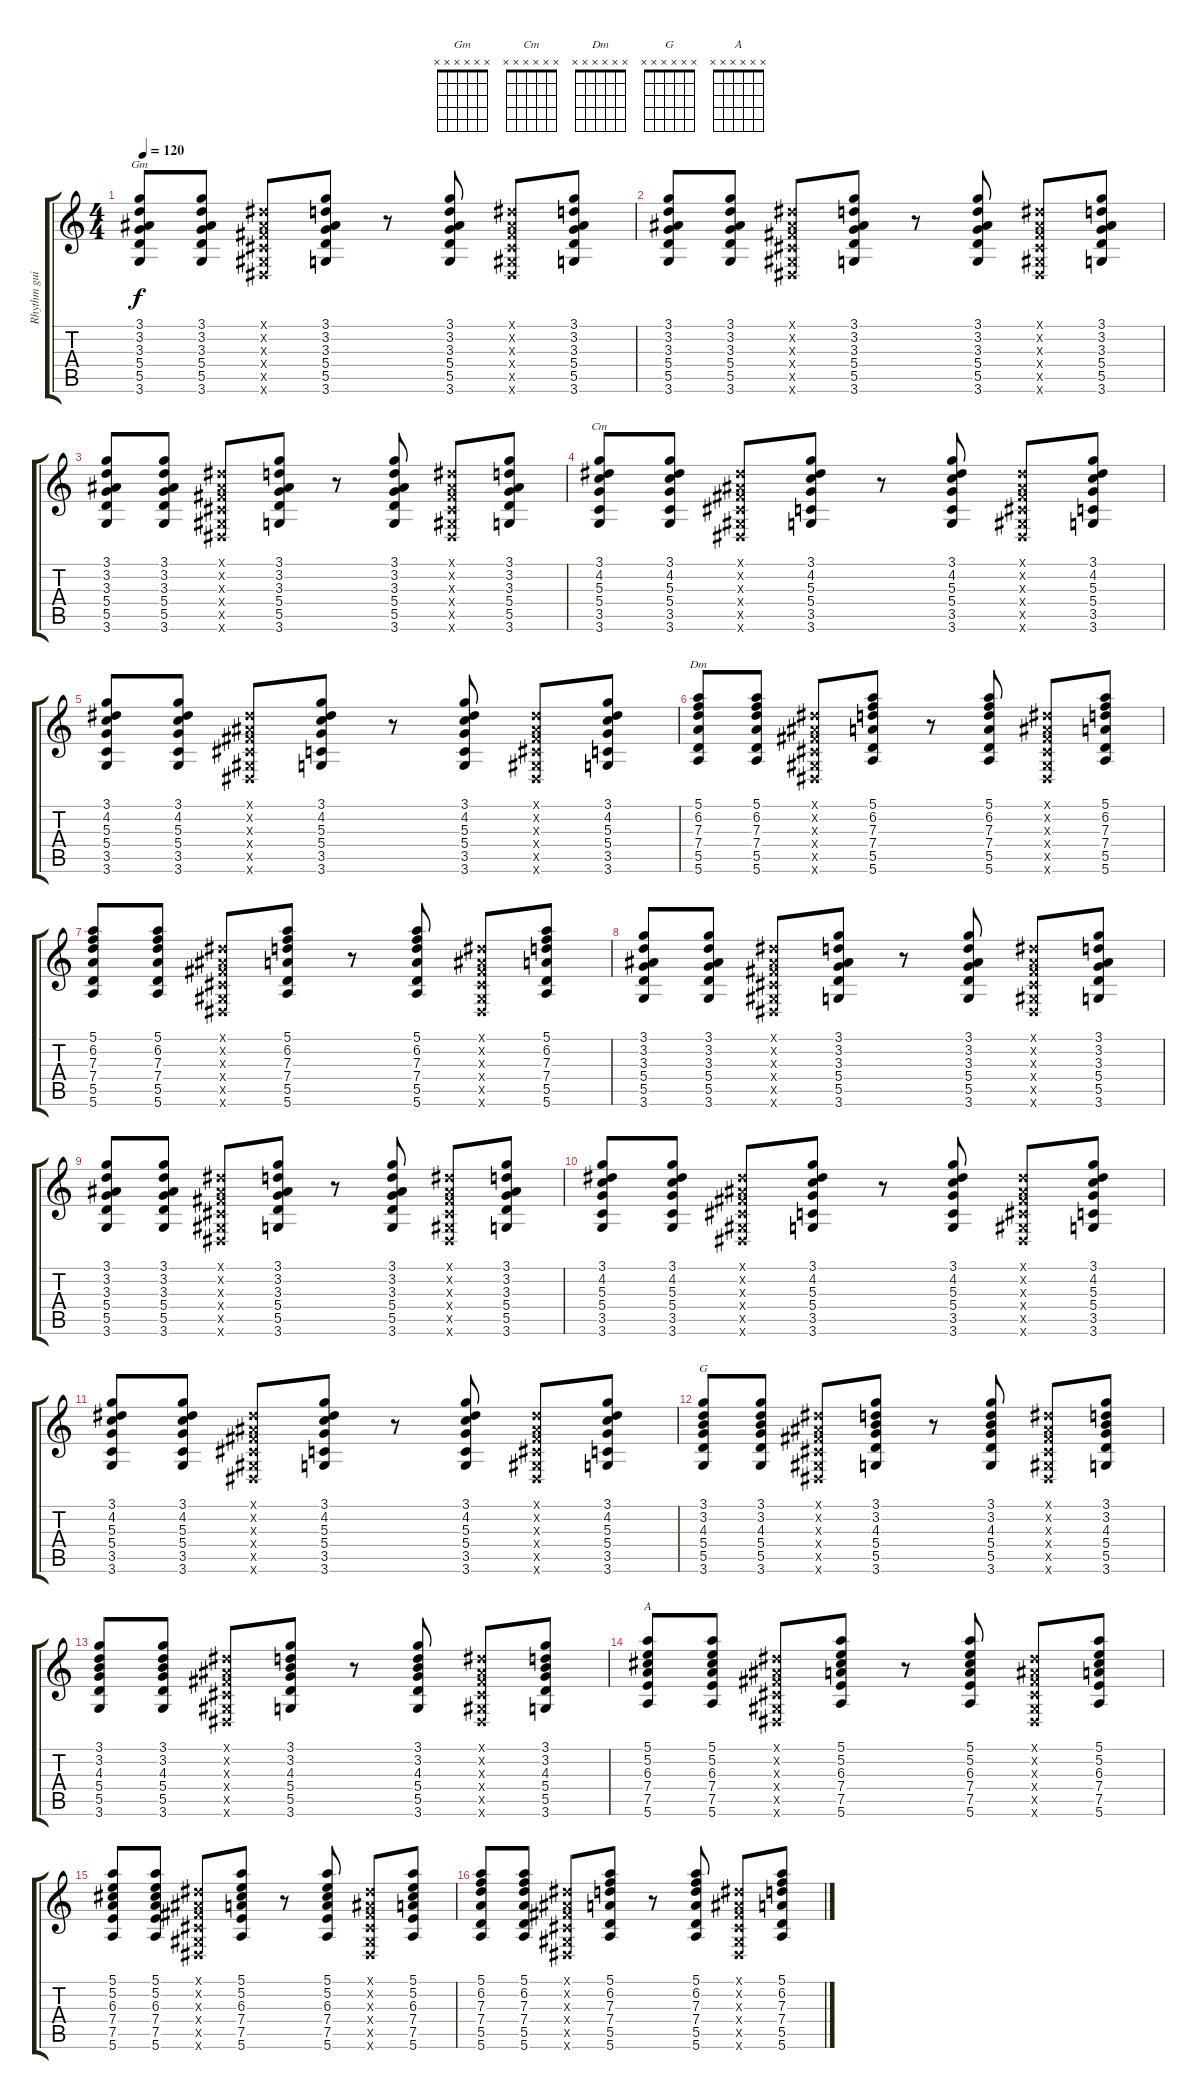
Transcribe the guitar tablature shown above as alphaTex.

\track ("Rhythm guitar" "Rhythm gui") {instrument acousticguitarsteel}
\staff {score tabs}
\tuning (E4 B3 G3 D3 A2 E2) {hide}
\chord ("Gm" x x x x x x) {firstfret 0}
\chord ("Cm" x x x x x x) {firstfret 0}
\chord ("Dm" x x x x x x) {firstfret 0}
\chord ("G" x x x x x x) {firstfret 0}
\chord ("A" x x x x x x) {firstfret 0}
\ts (4 4)
\tempo 120
\clef g2
\ks c
(3.1 3.2 3.3 5.4 5.5 3.6).8{ch "Gm" dy f} (3.1 3.2 3.3 5.4 5.5 3.6).8 (-1.1{x} -1.2{x} -1.3{x} -1.4{x} -1.5{x} -1.6{x}).8 (3.1 3.2 3.3 5.4 5.5 3.6).8 r.8 (3.1 3.2 3.3 5.4 5.5 3.6).8 (-1.1{x} -1.2{x} -1.3{x} -1.4{x} -1.5{x} -1.6{x}).8 (3.1 3.2 3.3 5.4 5.5 3.6).8 |
(3.1 3.2 3.3 5.4 5.5 3.6).8 (3.1 3.2 3.3 5.4 5.5 3.6).8 (-1.1{x} -1.2{x} -1.3{x} -1.4{x} -1.5{x} -1.6{x}).8 (3.1 3.2 3.3 5.4 5.5 3.6).8 r.8 (3.1 3.2 3.3 5.4 5.5 3.6).8 (-1.1{x} -1.2{x} -1.3{x} -1.4{x} -1.5{x} -1.6{x}).8 (3.1 3.2 3.3 5.4 5.5 3.6).8 |
(3.1 3.2 3.3 5.4 5.5 3.6).8 (3.1 3.2 3.3 5.4 5.5 3.6).8 (-1.1{x} -1.2{x} -1.3{x} -1.4{x} -1.5{x} -1.6{x}).8 (3.1 3.2 3.3 5.4 5.5 3.6).8 r.8 (3.1 3.2 3.3 5.4 5.5 3.6).8 (-1.1{x} -1.2{x} -1.3{x} -1.4{x} -1.5{x} -1.6{x}).8 (3.1 3.2 3.3 5.4 5.5 3.6).8 |
(3.1 4.2 5.3 5.4 3.5 3.6).8{ch "Cm"} (3.1 4.2 5.3 5.4 3.5 3.6).8 (-1.1{x} -1.2{x} -1.3{x} -1.4{x} -1.5{x} -1.6{x}).8 (3.1 4.2 5.3 5.4 3.5 3.6).8 r.8 (3.1 4.2 5.3 5.4 3.5 3.6).8 (-1.1{x} -1.2{x} -1.3{x} -1.4{x} -1.5{x} -1.6{x}).8 (3.1 4.2 5.3 5.4 3.5 3.6).8 |
(3.1 4.2 5.3 5.4 3.5 3.6).8 (3.1 4.2 5.3 5.4 3.5 3.6).8 (-1.1{x} -1.2{x} -1.3{x} -1.4{x} -1.5{x} -1.6{x}).8 (3.1 4.2 5.3 5.4 3.5 3.6).8 r.8 (3.1 4.2 5.3 5.4 3.5 3.6).8 (-1.1{x} -1.2{x} -1.3{x} -1.4{x} -1.5{x} -1.6{x}).8 (3.1 4.2 5.3 5.4 3.5 3.6).8 |
(5.1 6.2 7.3 7.4 5.5 5.6).8{ch "Dm"} (5.1 6.2 7.3 7.4 5.5 5.6).8 (-1.1{x} -1.2{x} -1.3{x} -1.4{x} -1.5{x} -1.6{x}).8 (5.1 6.2 7.3 7.4 5.5 5.6).8 r.8 (5.1 6.2 7.3 7.4 5.5 5.6).8 (-1.1{x} -1.2{x} -1.3{x} -1.4{x} -1.5{x} -1.6{x}).8 (5.1 6.2 7.3 7.4 5.5 5.6).8 |
(5.1 6.2 7.3 7.4 5.5 5.6).8 (5.1 6.2 7.3 7.4 5.5 5.6).8 (-1.1{x} -1.2{x} -1.3{x} -1.4{x} -1.5{x} -1.6{x}).8 (5.1 6.2 7.3 7.4 5.5 5.6).8 r.8 (5.1 6.2 7.3 7.4 5.5 5.6).8 (-1.1{x} -1.2{x} -1.3{x} -1.4{x} -1.5{x} -1.6{x}).8 (5.1 6.2 7.3 7.4 5.5 5.6).8 |
(3.1 3.2 3.3 5.4 5.5 3.6).8 (3.1 3.2 3.3 5.4 5.5 3.6).8 (-1.1{x} -1.2{x} -1.3{x} -1.4{x} -1.5{x} -1.6{x}).8 (3.1 3.2 3.3 5.4 5.5 3.6).8 r.8 (3.1 3.2 3.3 5.4 5.5 3.6).8 (-1.1{x} -1.2{x} -1.3{x} -1.4{x} -1.5{x} -1.6{x}).8 (3.1 3.2 3.3 5.4 5.5 3.6).8 |
(3.1 3.2 3.3 5.4 5.5 3.6).8 (3.1 3.2 3.3 5.4 5.5 3.6).8 (-1.1{x} -1.2{x} -1.3{x} -1.4{x} -1.5{x} -1.6{x}).8 (3.1 3.2 3.3 5.4 5.5 3.6).8 r.8 (3.1 3.2 3.3 5.4 5.5 3.6).8 (-1.1{x} -1.2{x} -1.3{x} -1.4{x} -1.5{x} -1.6{x}).8 (3.1 3.2 3.3 5.4 5.5 3.6).8 |
(3.1 4.2 5.3 5.4 3.5 3.6).8 (3.1 4.2 5.3 5.4 3.5 3.6).8 (-1.1{x} -1.2{x} -1.3{x} -1.4{x} -1.5{x} -1.6{x}).8 (3.1 4.2 5.3 5.4 3.5 3.6).8 r.8 (3.1 4.2 5.3 5.4 3.5 3.6).8 (-1.1{x} -1.2{x} -1.3{x} -1.4{x} -1.5{x} -1.6{x}).8 (3.1 4.2 5.3 5.4 3.5 3.6).8 |
(3.1 4.2 5.3 5.4 3.5 3.6).8 (3.1 4.2 5.3 5.4 3.5 3.6).8 (-1.1{x} -1.2{x} -1.3{x} -1.4{x} -1.5{x} -1.6{x}).8 (3.1 4.2 5.3 5.4 3.5 3.6).8 r.8 (3.1 4.2 5.3 5.4 3.5 3.6).8 (-1.1{x} -1.2{x} -1.3{x} -1.4{x} -1.5{x} -1.6{x}).8 (3.1 4.2 5.3 5.4 3.5 3.6).8 |
(3.1 3.2 4.3 5.4 5.5 3.6).8{ch "G"} (3.1 3.2 4.3 5.4 5.5 3.6).8 (-1.1{x} -1.2{x} -1.3{x} -1.4{x} -1.5{x} -1.6{x}).8 (3.1 3.2 4.3 5.4 5.5 3.6).8 r.8 (3.1 3.2 4.3 5.4 5.5 3.6).8 (-1.1{x} -1.2{x} -1.3{x} -1.4{x} -1.5{x} -1.6{x}).8 (3.1 3.2 4.3 5.4 5.5 3.6).8 |
(3.1 3.2 4.3 5.4 5.5 3.6).8 (3.1 3.2 4.3 5.4 5.5 3.6).8 (-1.1{x} -1.2{x} -1.3{x} -1.4{x} -1.5{x} -1.6{x}).8 (3.1 3.2 4.3 5.4 5.5 3.6).8 r.8 (3.1 3.2 4.3 5.4 5.5 3.6).8 (-1.1{x} -1.2{x} -1.3{x} -1.4{x} -1.5{x} -1.6{x}).8 (3.1 3.2 4.3 5.4 5.5 3.6).8 |
(5.1 5.2 6.3 7.4 7.5 5.6).8{ch "A"} (5.1 5.2 6.3 7.4 7.5 5.6).8 (-1.1{x} -1.2{x} -1.3{x} -1.4{x} -1.5{x} -1.6{x}).8 (5.1 5.2 6.3 7.4 7.5 5.6).8 r.8 (5.1 5.2 6.3 7.4 7.5 5.6).8 (-1.1{x} -1.2{x} -1.3{x} -1.4{x} -1.5{x} -1.6{x}).8 (5.1 5.2 6.3 7.4 7.5 5.6).8 |
(5.1 5.2 6.3 7.4 7.5 5.6).8 (5.1 5.2 6.3 7.4 7.5 5.6).8 (-1.1{x} -1.2{x} -1.3{x} -1.4{x} -1.5{x} -1.6{x}).8 (5.1 5.2 6.3 7.4 7.5 5.6).8 r.8 (5.1 5.2 6.3 7.4 7.5 5.6).8 (-1.1{x} -1.2{x} -1.3{x} -1.4{x} -1.5{x} -1.6{x}).8 (5.1 5.2 6.3 7.4 7.5 5.6).8 |
(5.1 6.2 7.3 7.4 5.5 5.6).8 (5.1 6.2 7.3 7.4 5.5 5.6).8 (-1.1{x} -1.2{x} -1.3{x} -1.4{x} -1.5{x} -1.6{x}).8 (5.1 6.2 7.3 7.4 5.5 5.6).8 r.8 (5.1 6.2 7.3 7.4 5.5 5.6).8 (-1.1{x} -1.2{x} -1.3{x} -1.4{x} -1.5{x} -1.6{x}).8 (5.1 6.2 7.3 7.4 5.5 5.6).8
